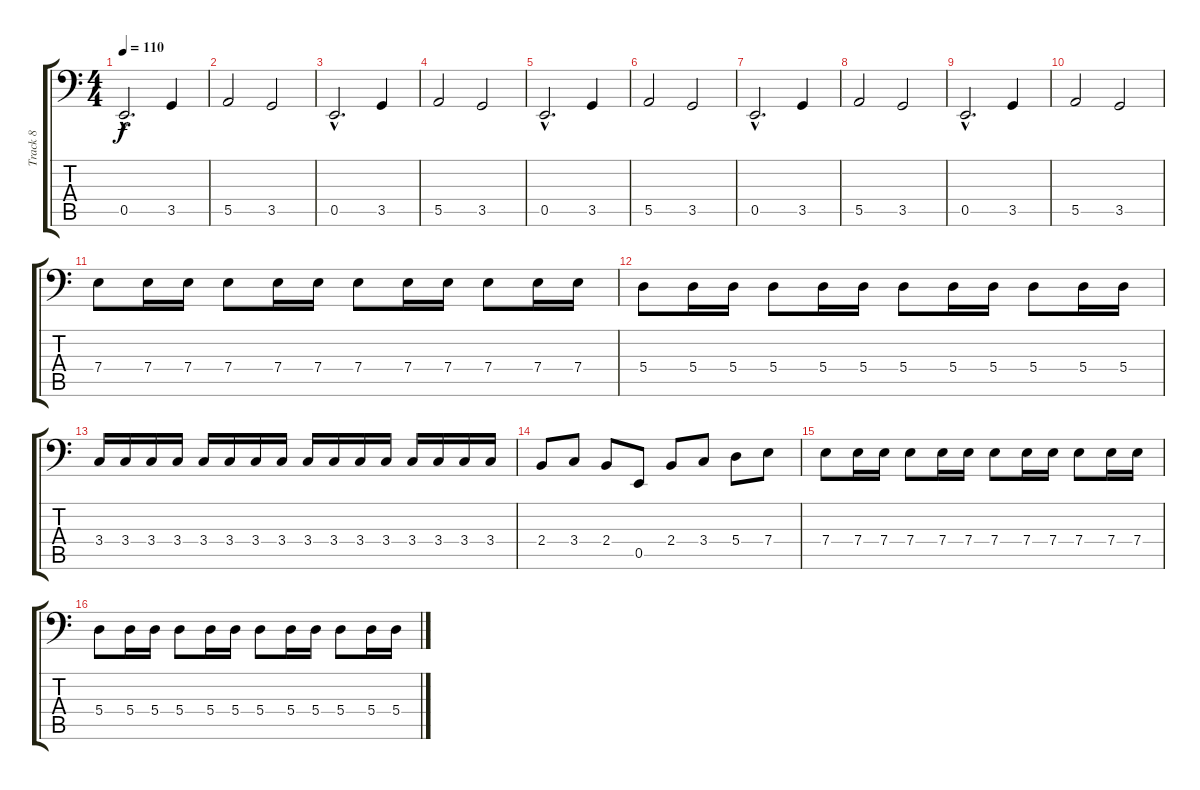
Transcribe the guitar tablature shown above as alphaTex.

\track ("Track 8" "Track 8") {instrument electricbassfinger}
\staff {score tabs}
\tuning (C3 G2 D2 A1 E1 B0) {hide}
\ts (4 4)
\tempo 110
\clef f4
\ks c
0.5{hac}.2{d dy f} 3.5.4 |
5.5.2 3.5.2 |
0.5{hac}.2{d} 3.5.4 |
5.5.2 3.5.2 |
0.5{hac}.2{d} 3.5.4 |
5.5.2 3.5.2 |
0.5{hac}.2{d} 3.5.4 |
5.5.2 3.5.2 |
0.5{hac}.2{d} 3.5.4 |
5.5.2 3.5.2 |
7.4.8 7.4.16 7.4.16 7.4.8 7.4.16 7.4.16 7.4.8 7.4.16 7.4.16 7.4.8 7.4.16 7.4.16 |
5.4.8 5.4.16 5.4.16 5.4.8 5.4.16 5.4.16 5.4.8 5.4.16 5.4.16 5.4.8 5.4.16 5.4.16 |
3.4.16 3.4.16 3.4.16 3.4.16 3.4.16 3.4.16 3.4.16 3.4.16 3.4.16 3.4.16 3.4.16 3.4.16 3.4.16 3.4.16 3.4.16 3.4.16 |
2.4.8 3.4.8 2.4.8 0.5.8 2.4.8 3.4.8 5.4.8 7.4.8 |
7.4.8 7.4.16 7.4.16 7.4.8 7.4.16 7.4.16 7.4.8 7.4.16 7.4.16 7.4.8 7.4.16 7.4.16 |
5.4.8 5.4.16 5.4.16 5.4.8 5.4.16 5.4.16 5.4.8 5.4.16 5.4.16 5.4.8 5.4.16 5.4.16
